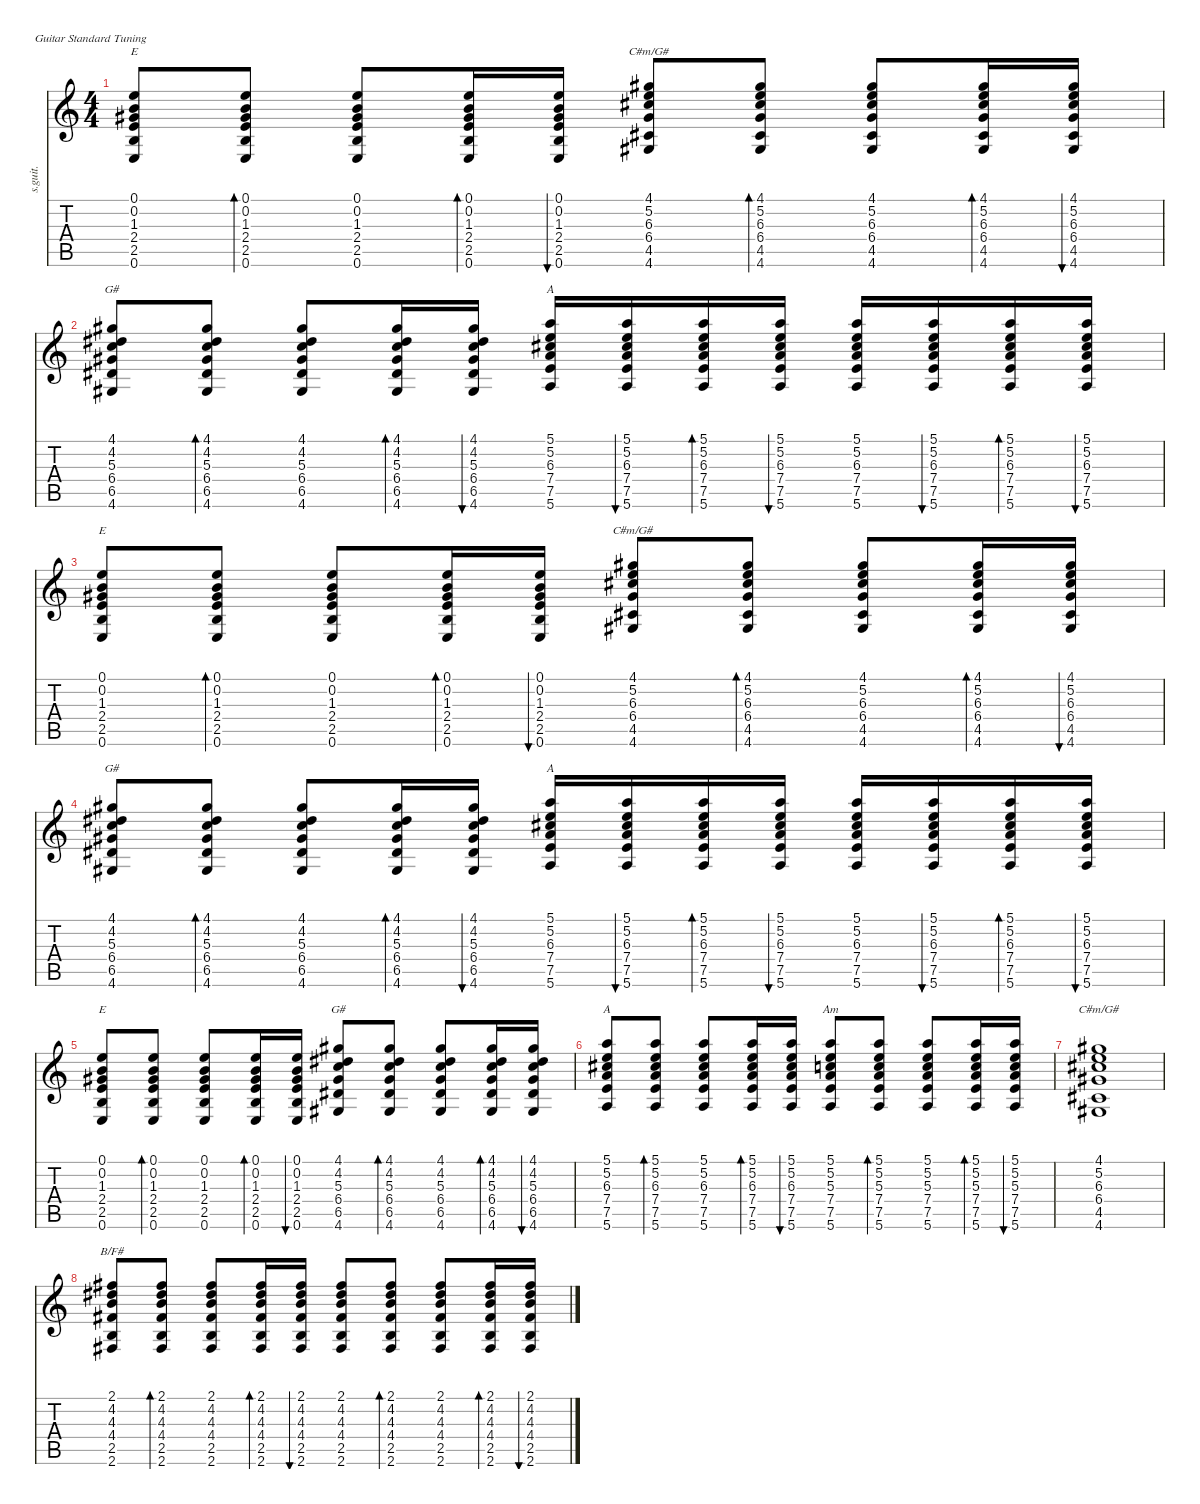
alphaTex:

\defaultSystemsLayout 4
\hideDynamics
\bracketExtendMode nobrackets
\track ("Black Francis (Rhythm)" "s.guit.") {instrument acousticguitarsteel}
\staff {score tabs}
\tuning (E4 B3 G3 D3 A2 E2)
\chord ("E" 3 1 2 2 0 x) {showdiagram false}
\chord ("C#m/G#" 3 1 2 2 0 x) {showdiagram false}
\chord ("G#" 3 1 2 2 0 x) {showdiagram false}
\chord ("A" 3 1 2 2 0 x) {showdiagram false}
\chord ("Am" 3 1 2 2 0 x) {showdiagram false}
\chord ("B/F#" 3 1 2 2 0 x) {showdiagram false}
\ts (4 4)
\tempo (81 hide)
\clef g2
\ks c
(0.1 0.2 1.3{acc #} 2.4 2.5 0.6).8{ch "E" lyrics (0 "") lyrics (1 "") lyrics (2 "") lyrics (3 "") lyrics (4 "") dy mp} (0.1 0.2 1.3{acc #} 2.4 2.5 0.6).8{bd 30 lyrics (0 "") lyrics (1 "") lyrics (2 "") lyrics (3 "") lyrics (4 "")} (0.1 0.2 1.3{acc #} 2.4 2.5 0.6).8{lyrics (0 "") lyrics (1 "") lyrics (2 "") lyrics (3 "") lyrics (4 "")} (0.1 0.2 1.3{acc #} 2.4 2.5 0.6).16{bd 30 lyrics (0 "") lyrics (1 "") lyrics (2 "") lyrics (3 "") lyrics (4 "")} (0.1 0.2 1.3{acc #} 2.4 2.5 0.6).16{bu 30 lyrics (0 "") lyrics (1 "") lyrics (2 "") lyrics (3 "") lyrics (4 "")} (4.1{acc #} 5.2 6.3{acc #} 6.4{acc #} 4.5{acc #} 4.6{acc #}).8{ch "C#m/G#" lyrics (0 "") lyrics (1 "") lyrics (2 "") lyrics (3 "") lyrics (4 "")} (4.1{acc #} 5.2 6.3{acc #} 6.4{acc #} 4.5{acc #} 4.6{acc #}).8{bd 30 lyrics (0 "") lyrics (1 "") lyrics (2 "") lyrics (3 "") lyrics (4 "")} (4.1{acc #} 5.2 6.3{acc #} 6.4{acc #} 4.5{acc #} 4.6{acc #}).8{lyrics (0 "") lyrics (1 "") lyrics (2 "") lyrics (3 "") lyrics (4 "")} (4.1{acc #} 5.2 6.3{acc #} 6.4{acc #} 4.5{acc #} 4.6{acc #}).16{bd 30 lyrics (0 "") lyrics (1 "") lyrics (2 "") lyrics (3 "") lyrics (4 "")} (4.1{acc #} 5.2 6.3{acc #} 6.4{acc #} 4.5{acc #} 4.6{acc #}).16{bu 30 lyrics (0 "") lyrics (1 "") lyrics (2 "") lyrics (3 "") lyrics (4 "")} |
(4.1{acc #} 4.2{acc #} 5.3 6.4{acc #} 6.5{acc #} 4.6{acc #}).8{ch "G#" lyrics (0 "") lyrics (1 "") lyrics (2 "") lyrics (3 "") lyrics (4 "")} (4.1{acc #} 4.2{acc #} 5.3 6.4{acc #} 6.5{acc #} 4.6{acc #}).8{bd 30 lyrics (0 "") lyrics (1 "") lyrics (2 "") lyrics (3 "") lyrics (4 "")} (4.1{acc #} 4.2{acc #} 5.3 6.4{acc #} 6.5{acc #} 4.6{acc #}).8{lyrics (0 "") lyrics (1 "") lyrics (2 "") lyrics (3 "") lyrics (4 "")} (4.1{acc #} 4.2{acc #} 5.3 6.4{acc #} 6.5{acc #} 4.6{acc #}).16{bd 30 lyrics (0 "") lyrics (1 "") lyrics (2 "") lyrics (3 "") lyrics (4 "")} (4.1{acc #} 4.2{acc #} 5.3 6.4{acc #} 6.5{acc #} 4.6{acc #}).16{bu 30 lyrics (0 "") lyrics (1 "") lyrics (2 "") lyrics (3 "") lyrics (4 "")} (5.1 5.2 6.3{acc #} 7.4 7.5 5.6).16{ch "A" lyrics (0 "") lyrics (1 "") lyrics (2 "") lyrics (3 "") lyrics (4 "")} (5.1 5.2 6.3{acc #} 7.4 7.5 5.6).16{bu 30 lyrics (0 "") lyrics (1 "") lyrics (2 "") lyrics (3 "") lyrics (4 "")} (5.1 5.2 6.3{acc #} 7.4 7.5 5.6).16{bd 30 lyrics (0 "") lyrics (1 "") lyrics (2 "") lyrics (3 "") lyrics (4 "")} (5.1 5.2 6.3{acc #} 7.4 7.5 5.6).16{bu 30 lyrics (0 "") lyrics (1 "") lyrics (2 "") lyrics (3 "") lyrics (4 "")} (5.1 5.2 6.3{acc #} 7.4 7.5 5.6).16{lyrics (0 "") lyrics (1 "") lyrics (2 "") lyrics (3 "") lyrics (4 "")} (5.1 5.2 6.3{acc #} 7.4 7.5 5.6).16{bu 30 lyrics (0 "") lyrics (1 "") lyrics (2 "") lyrics (3 "") lyrics (4 "")} (5.1 5.2 6.3{acc #} 7.4 7.5 5.6).16{bd 30 lyrics (0 "") lyrics (1 "") lyrics (2 "") lyrics (3 "") lyrics (4 "")} (5.1 5.2 6.3{acc #} 7.4 7.5 5.6).16{bu 30 lyrics (0 "") lyrics (1 "") lyrics (2 "") lyrics (3 "") lyrics (4 "")} |
(0.1 0.2 1.3{acc #} 2.4 2.5 0.6).8{ch "E" lyrics (0 "") lyrics (1 "") lyrics (2 "") lyrics (3 "") lyrics (4 "")} (0.1 0.2 1.3{acc #} 2.4 2.5 0.6).8{bd 30 lyrics (0 "") lyrics (1 "") lyrics (2 "") lyrics (3 "") lyrics (4 "")} (0.1 0.2 1.3{acc #} 2.4 2.5 0.6).8{lyrics (0 "") lyrics (1 "") lyrics (2 "") lyrics (3 "") lyrics (4 "")} (0.1 0.2 1.3{acc #} 2.4 2.5 0.6).16{bd 30 lyrics (0 "") lyrics (1 "") lyrics (2 "") lyrics (3 "") lyrics (4 "")} (0.1 0.2 1.3{acc #} 2.4 2.5 0.6).16{bu 30 lyrics (0 "") lyrics (1 "") lyrics (2 "") lyrics (3 "") lyrics (4 "")} (4.1{acc #} 5.2 6.3{acc #} 6.4{acc #} 4.5{acc #} 4.6{acc #}).8{ch "C#m/G#" lyrics (0 "") lyrics (1 "") lyrics (2 "") lyrics (3 "") lyrics (4 "")} (4.1{acc #} 5.2 6.3{acc #} 6.4{acc #} 4.5{acc #} 4.6{acc #}).8{bd 30 lyrics (0 "") lyrics (1 "") lyrics (2 "") lyrics (3 "") lyrics (4 "")} (4.1{acc #} 5.2 6.3{acc #} 6.4{acc #} 4.5{acc #} 4.6{acc #}).8{lyrics (0 "") lyrics (1 "") lyrics (2 "") lyrics (3 "") lyrics (4 "")} (4.1{acc #} 5.2 6.3{acc #} 6.4{acc #} 4.5{acc #} 4.6{acc #}).16{bd 30 lyrics (0 "") lyrics (1 "") lyrics (2 "") lyrics (3 "") lyrics (4 "")} (4.1{acc #} 5.2 6.3{acc #} 6.4{acc #} 4.5{acc #} 4.6{acc #}).16{bu 30 lyrics (0 "") lyrics (1 "") lyrics (2 "") lyrics (3 "") lyrics (4 "")} |
(4.1{acc #} 4.2{acc #} 5.3 6.4{acc #} 6.5{acc #} 4.6{acc #}).8{ch "G#" lyrics (0 "") lyrics (1 "") lyrics (2 "") lyrics (3 "") lyrics (4 "")} (4.1{acc #} 4.2{acc #} 5.3 6.4{acc #} 6.5{acc #} 4.6{acc #}).8{bd 30 lyrics (0 "") lyrics (1 "") lyrics (2 "") lyrics (3 "") lyrics (4 "")} (4.1{acc #} 4.2{acc #} 5.3 6.4{acc #} 6.5{acc #} 4.6{acc #}).8{lyrics (0 "") lyrics (1 "") lyrics (2 "") lyrics (3 "") lyrics (4 "")} (4.1{acc #} 4.2{acc #} 5.3 6.4{acc #} 6.5{acc #} 4.6{acc #}).16{bd 30 lyrics (0 "") lyrics (1 "") lyrics (2 "") lyrics (3 "") lyrics (4 "")} (4.1{acc #} 4.2{acc #} 5.3 6.4{acc #} 6.5{acc #} 4.6{acc #}).16{bu 30 lyrics (0 "") lyrics (1 "") lyrics (2 "") lyrics (3 "") lyrics (4 "")} (5.1 5.2 6.3{acc #} 7.4 7.5 5.6).16{ch "A" lyrics (0 "") lyrics (1 "") lyrics (2 "") lyrics (3 "") lyrics (4 "")} (5.1 5.2 6.3{acc #} 7.4 7.5 5.6).16{bu 30 lyrics (0 "") lyrics (1 "") lyrics (2 "") lyrics (3 "") lyrics (4 "")} (5.1 5.2 6.3{acc #} 7.4 7.5 5.6).16{bd 30 lyrics (0 "") lyrics (1 "") lyrics (2 "") lyrics (3 "") lyrics (4 "")} (5.1 5.2 6.3{acc #} 7.4 7.5 5.6).16{bu 30 lyrics (0 "") lyrics (1 "") lyrics (2 "") lyrics (3 "") lyrics (4 "")} (5.1 5.2 6.3{acc #} 7.4 7.5 5.6).16{lyrics (0 "") lyrics (1 "") lyrics (2 "") lyrics (3 "") lyrics (4 "")} (5.1 5.2 6.3{acc #} 7.4 7.5 5.6).16{bu 30 lyrics (0 "") lyrics (1 "") lyrics (2 "") lyrics (3 "") lyrics (4 "")} (5.1 5.2 6.3{acc #} 7.4 7.5 5.6).16{bd 30 lyrics (0 "") lyrics (1 "") lyrics (2 "") lyrics (3 "") lyrics (4 "")} (5.1 5.2 6.3{acc #} 7.4 7.5 5.6).16{bu 30 lyrics (0 "") lyrics (1 "") lyrics (2 "") lyrics (3 "") lyrics (4 "")} |
(0.1 0.2 1.3{acc #} 2.4 2.5 0.6).8{ch "E" lyrics (0 "") lyrics (1 "") lyrics (2 "") lyrics (3 "") lyrics (4 "")} (0.1 0.2 1.3{acc #} 2.4 2.5 0.6).8{bd 30 lyrics (0 "") lyrics (1 "") lyrics (2 "") lyrics (3 "") lyrics (4 "")} (0.1 0.2 1.3{acc #} 2.4 2.5 0.6).8{lyrics (0 "") lyrics (1 "") lyrics (2 "") lyrics (3 "") lyrics (4 "")} (0.1 0.2 1.3{acc #} 2.4 2.5 0.6).16{bd 30 lyrics (0 "") lyrics (1 "") lyrics (2 "") lyrics (3 "") lyrics (4 "")} (0.1 0.2 1.3{acc #} 2.4 2.5 0.6).16{bu 30 lyrics (0 "") lyrics (1 "") lyrics (2 "") lyrics (3 "") lyrics (4 "")} (4.1{acc #} 4.2{acc #} 5.3 6.4{acc #} 6.5{acc #} 4.6{acc #}).8{ch "G#" lyrics (0 "") lyrics (1 "") lyrics (2 "") lyrics (3 "") lyrics (4 "")} (4.1{acc #} 4.2{acc #} 5.3 6.4{acc #} 6.5{acc #} 4.6{acc #}).8{bd 30 lyrics (0 "") lyrics (1 "") lyrics (2 "") lyrics (3 "") lyrics (4 "")} (4.1{acc #} 4.2{acc #} 5.3 6.4{acc #} 6.5{acc #} 4.6{acc #}).8{lyrics (0 "") lyrics (1 "") lyrics (2 "") lyrics (3 "") lyrics (4 "")} (4.1{acc #} 4.2{acc #} 5.3 6.4{acc #} 6.5{acc #} 4.6{acc #}).16{bd 30 lyrics (0 "") lyrics (1 "") lyrics (2 "") lyrics (3 "") lyrics (4 "")} (4.1{acc #} 4.2{acc #} 5.3 6.4{acc #} 6.5{acc #} 4.6{acc #}).16{bu 30 lyrics (0 "") lyrics (1 "") lyrics (2 "") lyrics (3 "") lyrics (4 "")} |
(5.1 5.2 6.3{acc #} 7.4 7.5 5.6).8{ch "A" lyrics (0 "") lyrics (1 "") lyrics (2 "") lyrics (3 "") lyrics (4 "")} (5.1 5.2 6.3{acc #} 7.4 7.5 5.6).8{bd 30 lyrics (0 "") lyrics (1 "") lyrics (2 "") lyrics (3 "") lyrics (4 "")} (5.1 5.2 6.3{acc #} 7.4 7.5 5.6).8{lyrics (0 "") lyrics (1 "") lyrics (2 "") lyrics (3 "") lyrics (4 "")} (5.1 5.2 6.3{acc #} 7.4 7.5 5.6).16{bd 30 lyrics (0 "") lyrics (1 "") lyrics (2 "") lyrics (3 "") lyrics (4 "")} (5.1 5.2 6.3{acc #} 7.4 7.5 5.6).16{bu 30 lyrics (0 "") lyrics (1 "") lyrics (2 "") lyrics (3 "") lyrics (4 "")} (5.1 5.2 5.3 7.4 7.5 5.6).8{ch "Am" lyrics (0 "") lyrics (1 "") lyrics (2 "") lyrics (3 "") lyrics (4 "")} (5.1 5.2 5.3 7.4 7.5 5.6).8{bd 30 lyrics (0 "") lyrics (1 "") lyrics (2 "") lyrics (3 "") lyrics (4 "")} (5.1 5.2 5.3 7.4 7.5 5.6).8{lyrics (0 "") lyrics (1 "") lyrics (2 "") lyrics (3 "") lyrics (4 "")} (5.1 5.2 5.3 7.4 7.5 5.6).16{bd 30 lyrics (0 "") lyrics (1 "") lyrics (2 "") lyrics (3 "") lyrics (4 "")} (5.1 5.2 5.3 7.4 7.5 5.6).16{bu 30 lyrics (0 "") lyrics (1 "") lyrics (2 "") lyrics (3 "") lyrics (4 "")} |
(4.1{acc #} 5.2 6.3{acc #} 6.4{acc #} 4.5{acc #} 4.6{acc #}).1{ch "C#m/G#" lyrics (0 "") lyrics (1 "") lyrics (2 "") lyrics (3 "") lyrics (4 "")} |
(2.1{acc #} 4.2{acc #} 4.3 4.4{acc #} 2.5 2.6{acc #}).8{ch "B/F#" lyrics (0 "") lyrics (1 "") lyrics (2 "") lyrics (3 "") lyrics (4 "") dy mf} (2.1{acc #} 4.2{acc #} 4.3 4.4{acc #} 2.5 2.6{acc #}).8{bd 30 lyrics (0 "") lyrics (1 "") lyrics (2 "") lyrics (3 "") lyrics (4 "")} (2.1{acc #} 4.2{acc #} 4.3 4.4{acc #} 2.5 2.6{acc #}).8{lyrics (0 "") lyrics (1 "") lyrics (2 "") lyrics (3 "") lyrics (4 "")} (2.1{acc #} 4.2{acc #} 4.3 4.4{acc #} 2.5 2.6{acc #}).16{bd 30 lyrics (0 "") lyrics (1 "") lyrics (2 "") lyrics (3 "") lyrics (4 "")} (2.1{acc #} 4.2{acc #} 4.3 4.4{acc #} 2.5 2.6{acc #}).16{bu 30 lyrics (0 "") lyrics (1 "") lyrics (2 "") lyrics (3 "") lyrics (4 "")} (2.1{acc #} 4.2{acc #} 4.3 4.4{acc #} 2.5 2.6{acc #}).8{lyrics (0 "") lyrics (1 "") lyrics (2 "") lyrics (3 "") lyrics (4 "")} (2.1{acc #} 4.2{acc #} 4.3 4.4{acc #} 2.5 2.6{acc #}).8{bd 30 lyrics (0 "") lyrics (1 "") lyrics (2 "") lyrics (3 "") lyrics (4 "")} (2.1{acc #} 4.2{acc #} 4.3 4.4{acc #} 2.5 2.6{acc #}).8{lyrics (0 "") lyrics (1 "") lyrics (2 "") lyrics (3 "") lyrics (4 "")} (2.1{acc #} 4.2{acc #} 4.3 4.4{acc #} 2.5 2.6{acc #}).16{bd 30 lyrics (0 "") lyrics (1 "") lyrics (2 "") lyrics (3 "") lyrics (4 "")} (2.1{acc #} 4.2{acc #} 4.3 4.4{acc #} 2.5 2.6{acc #}).16{bu 30 lyrics (0 "") lyrics (1 "") lyrics (2 "") lyrics (3 "") lyrics (4 "")}
